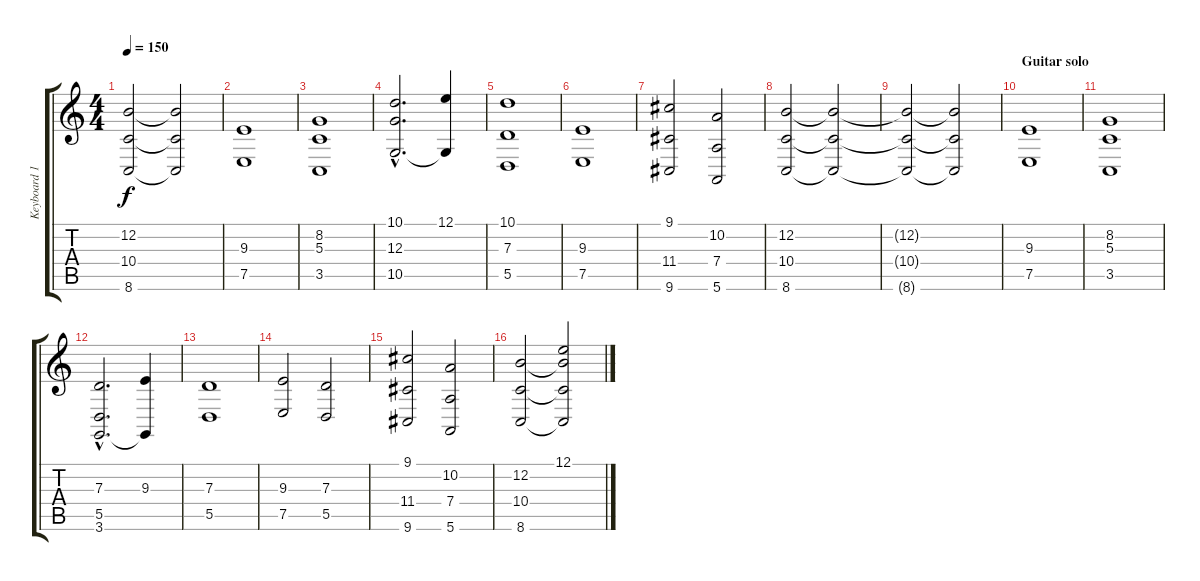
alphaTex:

\track ("Keyboard 1" "Keyboard 1") {instrument stringensemble1}
\staff {score tabs}
\tuning (E4 B3 G3 D3 A2 E2) {hide}
\ts (4 4)
\tempo 150
\clef g2
\ks c
(12.2{t} 10.4{t} 8.6{t}).2{dy f} (12.2{t} 10.4{t} 8.6{t}).2 |
(9.3 7.5).1 |
(8.2 5.3 3.5).1 |
(10.1{hac} 12.3{hac} 10.5{hac}).2{d} (12.1 10.5{t}).4 |
(10.1 7.3 5.5).1 |
(9.3 7.5).1 |
(9.1 11.4 9.6).2 (10.2 7.4 5.6).2 |
(12.2 10.4 8.6).2 (12.2{t} 10.4{t} 8.6{t}).2 |
(12.2{t} 10.4{t} 8.6{t}).2 (12.2{t} 10.4{t} 8.6{t}).2 |
\section ("" "Guitar solo")
(9.3 7.5).1 |
(8.2 5.3 3.5).1 |
(7.3{hac} 5.5{hac} 3.6{hac}).2{d} (9.3 3.6{t}).4 |
(7.3 5.5).1 |
(9.3 7.5).2 (7.3 5.5).2 |
(9.1 11.4 9.6).2 (10.2 7.4 5.6).2 |
(12.2 10.4 8.6).2 (12.1 12.2{t} 10.4{t} 8.6{t}).2
